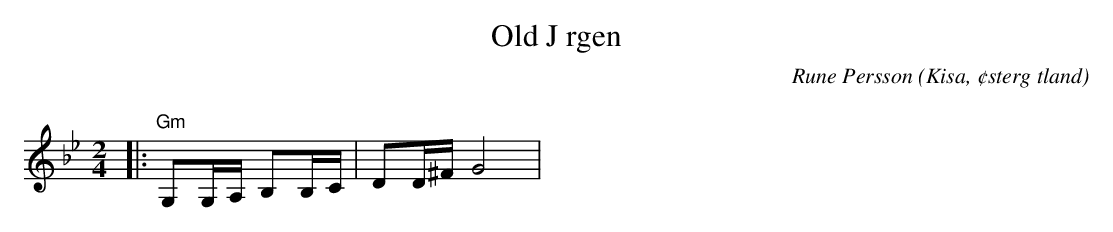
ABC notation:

X:1
T:Old J rgen
C:Rune Persson
O:Kisa, ¢sterg tland
Q:70
M:2/4
L:1/8
K:Gm
|:"Gm"G,G,/A,/ B,B,/C/|DD/^F/ G4|
